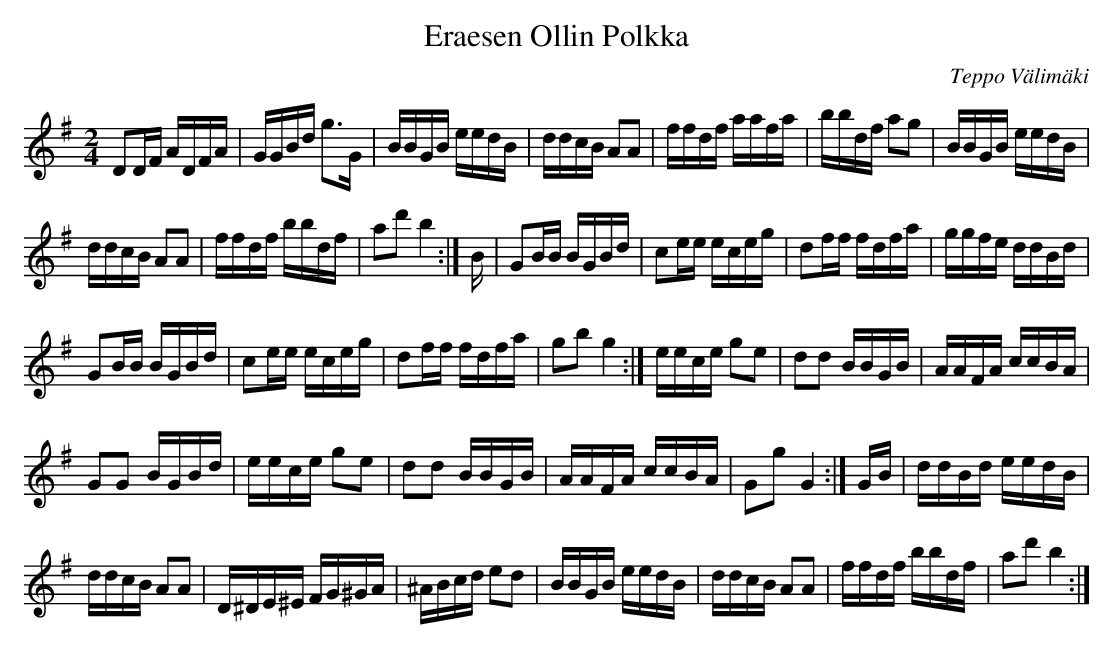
X:1
T:Eraesen Ollin Polkka
C:Teppo Välimäki
M:2/4
L:1/16
K:G
D2DF ADFA|GGBd g3G|BBGB eedB|ddcB A2A2|ffdf aafa|\
bbdf a2g2|BBGB eedB|
ddcB A2A2|ffdf bbdf|a2d'2 b4:|B|G2BB BGBd|\
c2ee eceg|d2ff fdfa|ggfe ddBd|
G2BB BGBd|c2ee eceg|d2ff fdfa|g2b2 g4:|\
eece g2e2|d2d2 BBGB|AAFA ccBA|
G2G2 BGBd|\
eece g2e2|d2d2 BBGB|AAFA ccBA|G2g2 G4:|\
GB|ddBd eedB|
ddcB A2A2|D^DE^E FG^GA|^ABcd e2d2|\
BBGB eedB|ddcB A2A2|ffdf bbdf|a2d'2 b4:|
